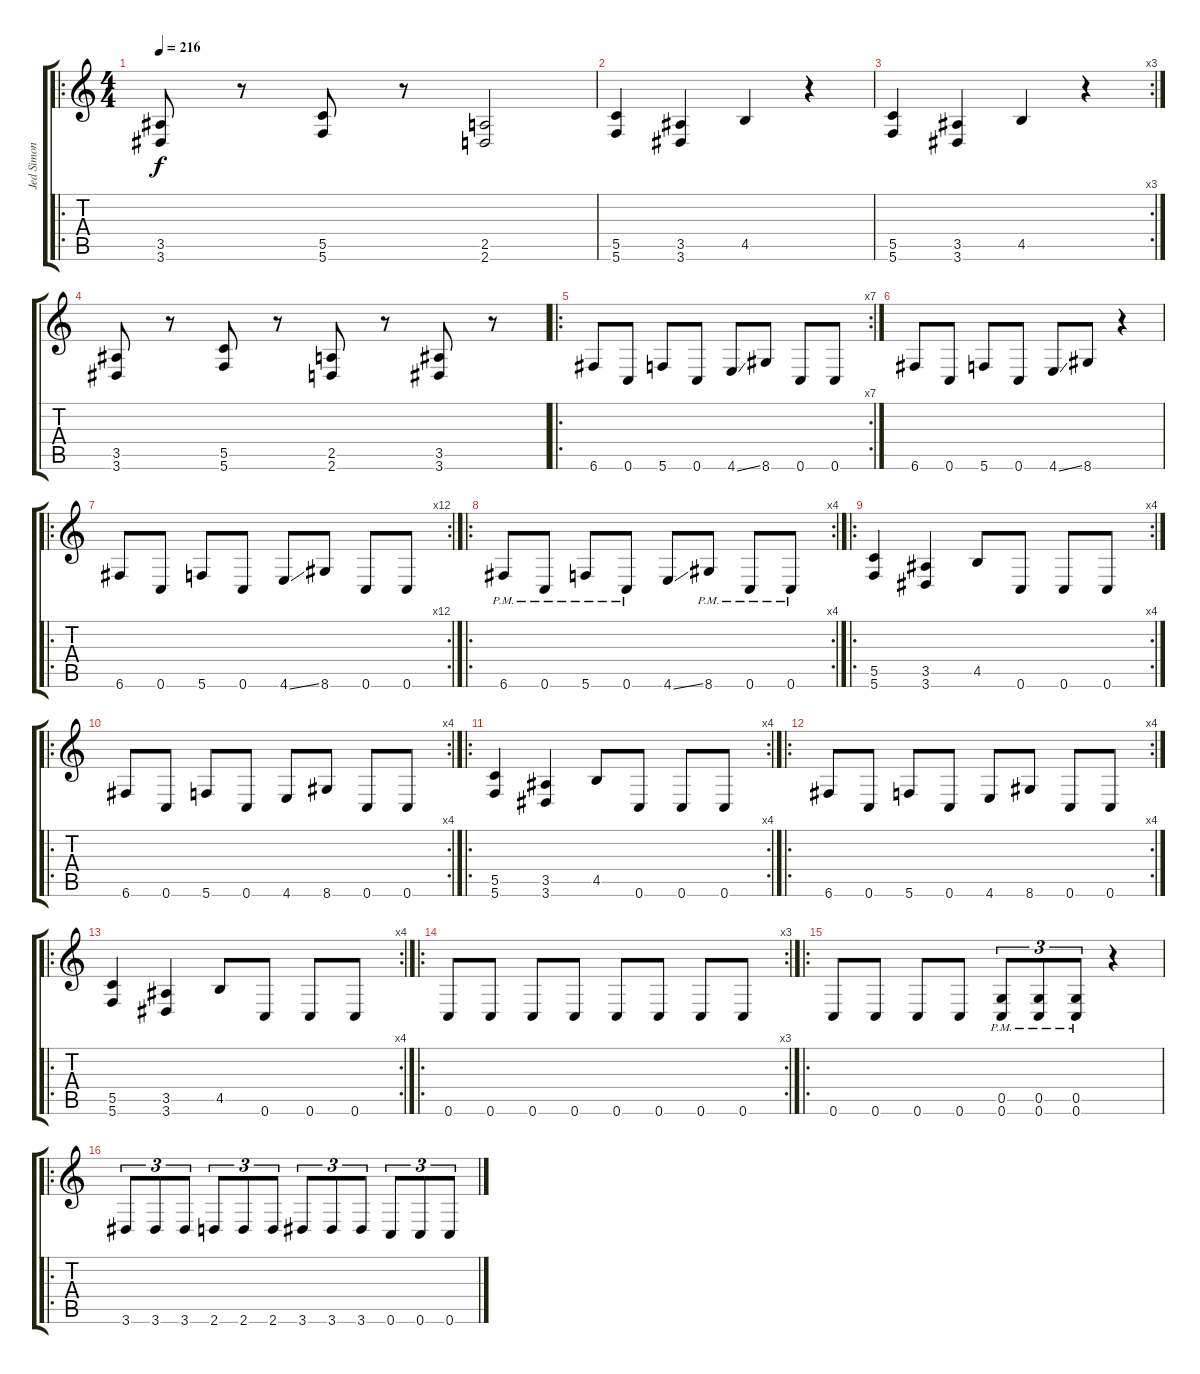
\track ("Jed Simon" "Jed Simon") {instrument distortionguitar}
\staff {score tabs}
\tuning (E4 C4 G3 C3 G2 C2) {hide}
\ro
\ts (4 4)
\tempo 216
\clef g2
\ks c
(3.5 3.6).8{dy f} r.8 (5.5 5.6).8 r.8 (2.5 2.6).2 |
(5.5 5.6).4 (3.5 3.6).4 4.5.4 r.4 |
\rc 3
(5.5 5.6).4 (3.5 3.6).4 4.5.4 r.4 |
(3.5 3.6).8 r.8 (5.5 5.6).8 r.8 (2.5 2.6).8 r.8 (3.5 3.6).8 r.8 |
\ro
\rc 7
6.6.8 0.6.8 5.6.8 0.6.8 4.6{ss}.8 8.6.8 0.6.8 0.6.8 |
6.6.8 0.6.8 5.6.8 0.6.8 4.6{ss}.8 8.6.8 r.4 |
\ro
\rc 12
6.6.8 0.6.8 5.6.8 0.6.8 4.6{ss}.8 8.6.8 0.6.8 0.6.8 |
\ro
\rc 4
6.6{pm}.8 0.6{pm}.8 5.6{pm}.8 0.6{pm}.8 4.6{ss}.8 8.6{pm}.8 0.6{pm}.8 0.6{pm}.8 |
\ro
\rc 4
(5.5 5.6).4 (3.5 3.6).4 4.5.8 0.6.8 0.6.8 0.6.8 |
\ro
\rc 4
6.6.8 0.6.8 5.6.8 0.6.8 4.6.8 8.6.8 0.6.8 0.6.8 |
\ro
\rc 4
(5.5 5.6).4 (3.5 3.6).4 4.5.8 0.6.8 0.6.8 0.6.8 |
\ro
\rc 4
6.6.8 0.6.8 5.6.8 0.6.8 4.6.8 8.6.8 0.6.8 0.6.8 |
\ro
\rc 4
(5.5 5.6).4 (3.5 3.6).4 4.5.8 0.6.8 0.6.8 0.6.8 |
\ro
\rc 3
0.6.8 0.6.8 0.6.8 0.6.8 0.6.8 0.6.8 0.6.8 0.6.8 |
\ro
0.6.8 0.6.8 0.6.8 0.6.8 (0.5{pm} 0.6{pm}).8{tu (3 2)} (0.5{pm} 0.6{pm}).8{tu (3 2)} (0.5{pm} 0.6{pm}).8{tu (3 2)} r.4 |
\ro
3.6.8{tu (3 2)} 3.6.8{tu (3 2)} 3.6.8{tu (3 2)} 2.6.8{tu (3 2)} 2.6.8{tu (3 2)} 2.6.8{tu (3 2)} 3.6.8{tu (3 2)} 3.6.8{tu (3 2)} 3.6.8{tu (3 2)} 0.6.8{tu (3 2)} 0.6.8{tu (3 2)} 0.6.8{tu (3 2)}
